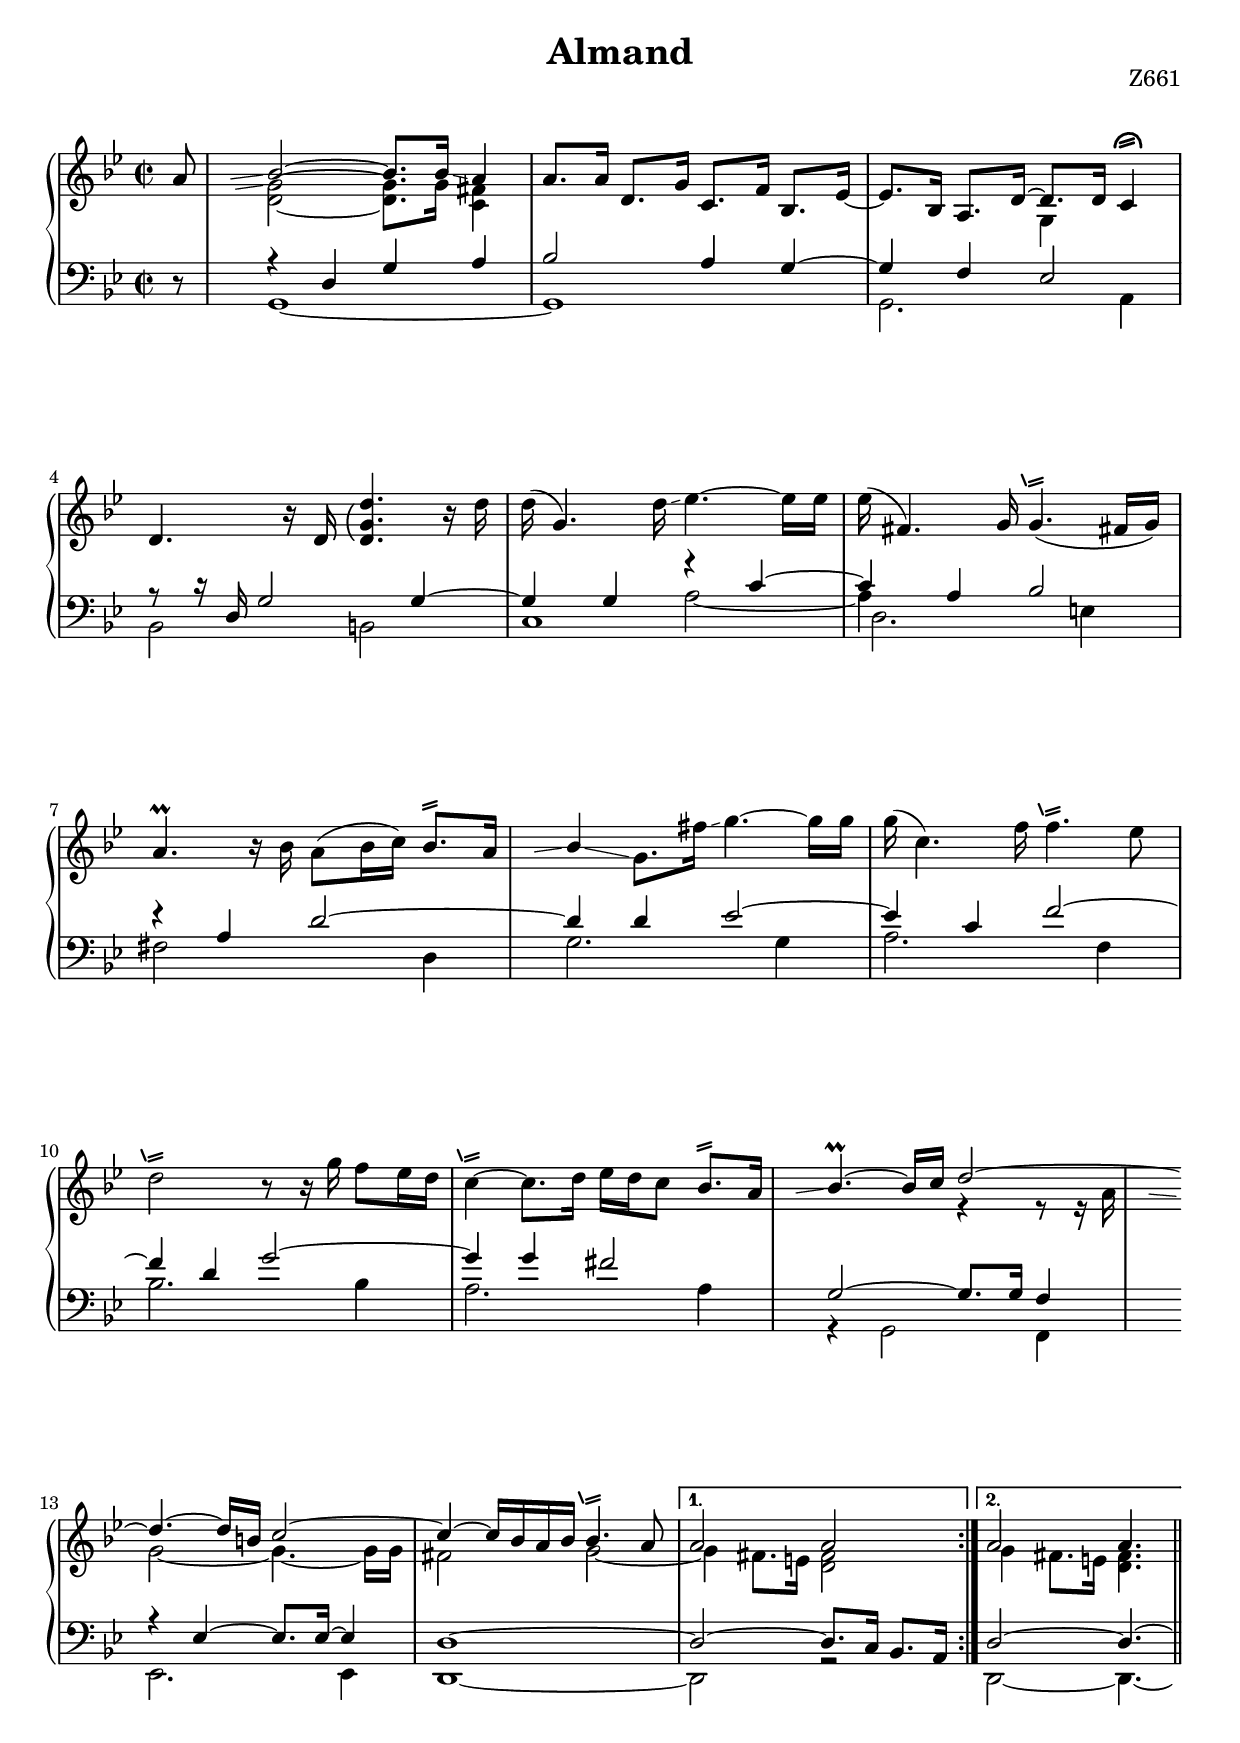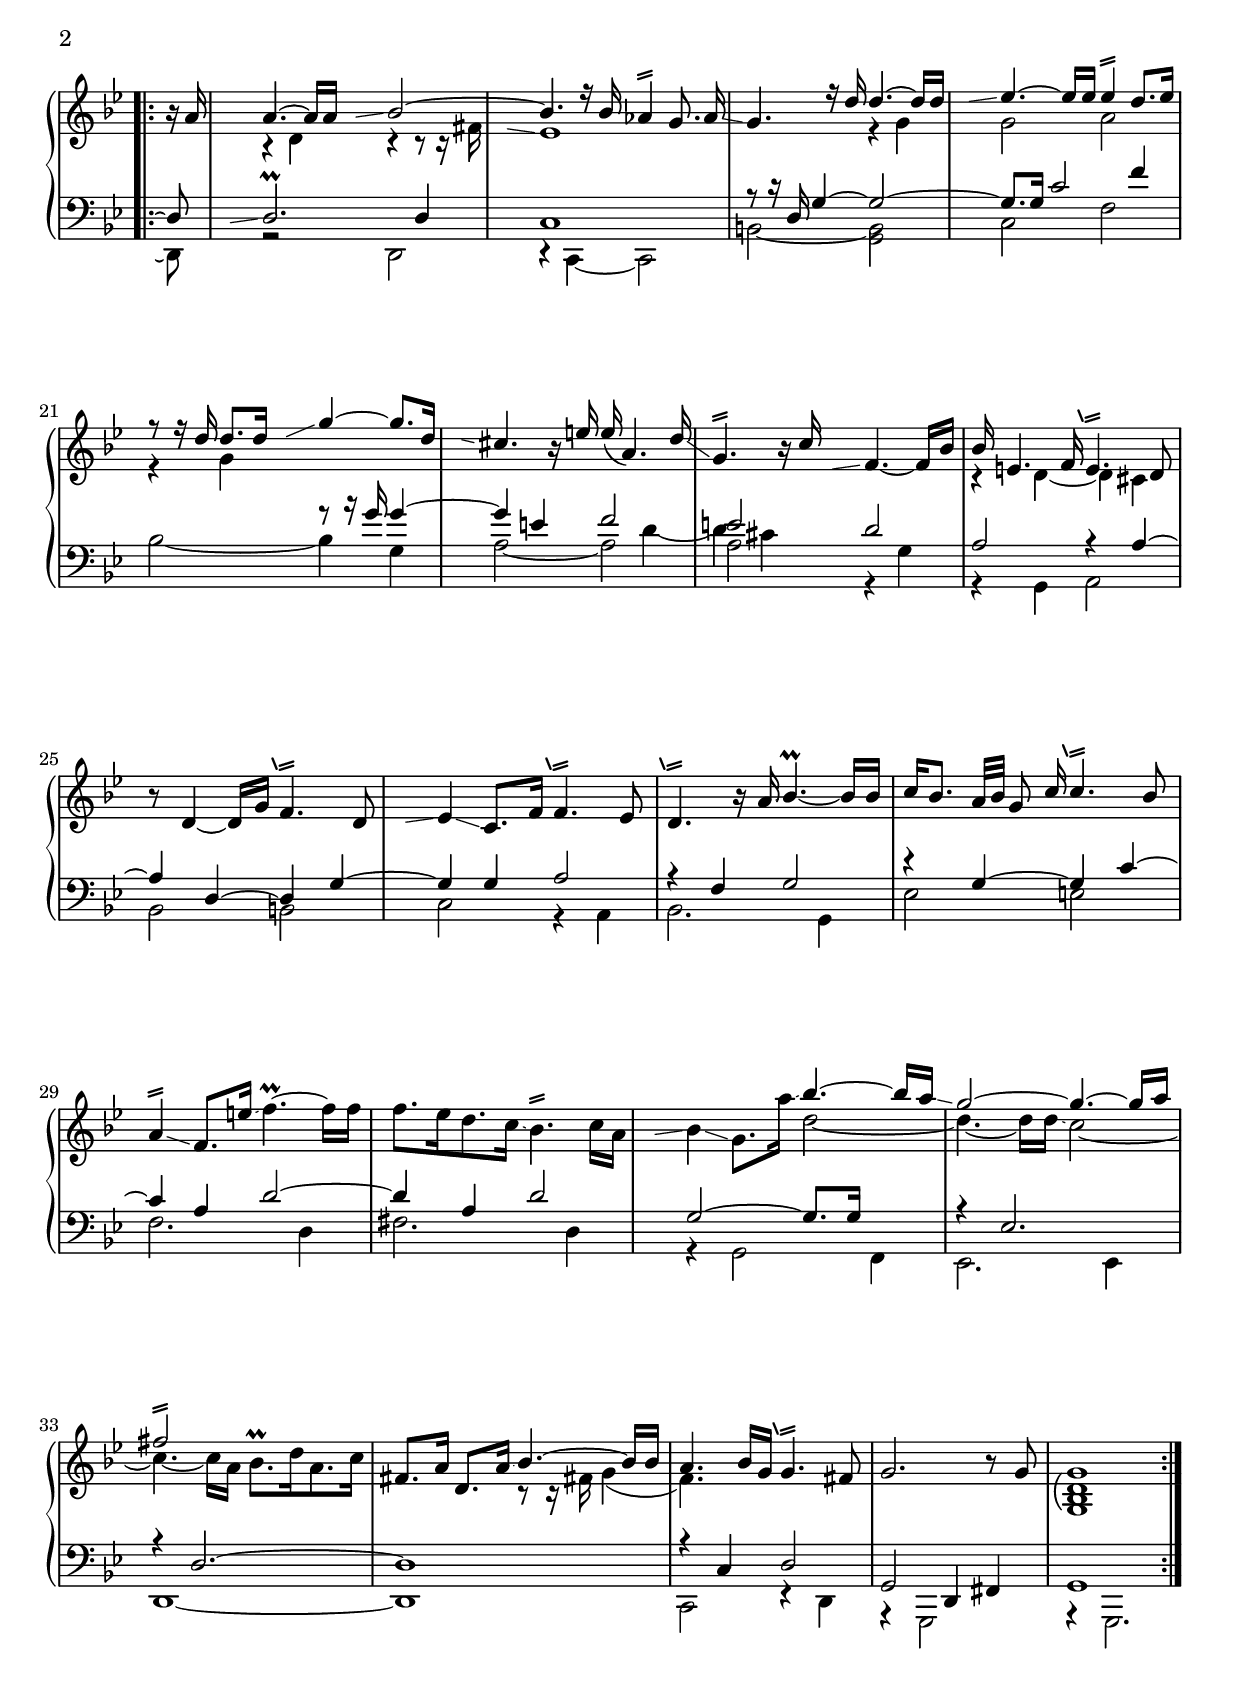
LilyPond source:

\version "2.18.2"

\include "../../tagline.ily"

cstr = \change Staff = "right"
cstl = \change Staff = "left"
shake = \markup { \path #.2 #'(
    (moveto 0 0)
    (lineto 1.3 .4)
    (moveto 0 .4)
    (lineto 1.3 .8)
    ) }

plainShake = \markup { \path #.2 #'(
    (moveto 0 0)
    (lineto 1.3 .4)
    (moveto 0 .4)
    (lineto 1.3 .8)
    (moveto -0.3 0.1)
    (lineto -0.7 1.1)
    ) }

shakeTurned = \markup { \path #.25 #'(
    (moveto 0 0)
    (lineto 1.3 .4)
    (moveto 0 .4)
    (lineto 1.3 .8)
    (moveto -0.5 0)
    (curveto -0.5 1.5 2 2 2 0)
    ) }

repeatGliss = #(define-music-function (parser location grace)
  (ly:pitch?)
  #{
    % the next two lines ensure the glissando is long enough
    % to be visible
    \once \override Glissando.springs-and-rods
      = #ly:spanner::set-spacing-rods
    \once \override Glissando.minimum-length = #4.5
    \once \hideNotes
    \grace $grace \glissando
  #})


\header {
  title = "Almand"
  opus = "Z661"
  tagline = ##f
}

global = {
  \key g \minor
  \time 2/2
  \override Staff.NoteCollision #'merge-differently-dotted = ##t
  \set Timing.beamExceptions = #'( (end . (((1 . 16) . (4 4 4 4)))) )
}

rightUp = \relative c'' {
  \global
  
  \partial 8
  \repeat volta 2 {
    a8
    \repeatGliss a \voiceOne bes2 ~ bes8. bes16\glissando a4
    \oneVoice a8. a16 d,8. g16 c,8. f16 bes,8. ees16 ~
    ees8. bes16 \voiceOne a8. d16 ~ d8. d16 c4^\shakeTurned
    
    \oneVoice d4. r16 d \arpeggioParenthesis <d g d'>4.\arpeggio r16 d'
    d( g,4.) d'16\glissando ees4. ~ ees16 ees
    ees( fis,4.) g16 g4.(^\plainShake fis!16 g)
    
    a4.-\prall r16 bes a8( bes16 c) bes8.^\shake a16
    \repeatGliss a \once \stemUp bes4\glissando g8. fis'16\glissando g4. ~ g16 g
    g16( c,4.) f16 f4.^\plainShake  ees8
    
    d2^\plainShake r8 r16 g f8 ees16 d
    c4^\plainShake  ~ c8. d16 ees d c8 bes8.^\shake a16
    \repeatGliss a \voiceOne bes4.-\prall ~ bes16 c d2 ~
    
    d4. ~ d16 b c2 ~
    c4 ~ c16 bes a bes bes4.^\plainShake a8 
  } \alternative {
    { a2 a }
    { a2 a4. }
  }
  
  \partial 8
  \repeat volta 2 {
    \oneVoice r16 a
    \voiceOne a4. ~ a16 a \repeatGliss a bes2 ~ 
    bes4. r16 bes aes4^\shake g8.\noBeam aes16\glissando
    g4. r16 d' d4. ~ d16 d
    \repeatGliss d ees4. ~ ees16 ees ees4^\shake d8. ees16
    
    r8 r16 d d8. d16 \repeatGliss d g4 ~ g8. d16
    \oneVoice \stemUp \repeatGliss d cis4. 
    %\once \override Glissando.springs-and-rods = #ly:spanner::set-spacing-rods
    %\once \override Glissando.minimum-length = #5
    %\once \hideNotes
    %\grace d \glissando cis4
    
    r16 e e( a,4.) d16\glissando
    g,4.^\shake r16 c \repeatGliss e, f4. ~ f16 bes
    \stemNeutral \voiceOne bes e,4. f16 e4.^\plainShake d8
    
    \oneVoice r8 d4 ~ d16 g f4.^\plainShake d8
    \repeatGliss d ees4\glissando c8. f16 f4.^\plainShake ees8
    d4.^\plainShake r16 a'\glissando \stemUp bes4.-\prall ~ bes16 bes
    c bes8. a32[ bes] g8\noBeam c16 c4.^\plainShake bes8
    
    a4^\shake\glissando f8. e'16\glissando \oneVoice f4.-\prall ~ f16 f
    f8.[ ees16 d8. c16\glissando] bes4.^\shake c16 a
    \repeatGliss a bes4\glissando g8. a'16\glissando \voiceOne bes4. ~ bes16 a\glissando
    g2 ~ g4. ~ g16 a
    
    fis2^\shake s2
    fis,8. a16 d,8. a'16\glissando bes4. ~ bes16 bes
    a4. bes16 g g4.^\plainShake fis8
    \oneVoice g2. r8 g
    \arpeggioParenthesis <g, bes d g>1\arpeggio
  }
}

rightDown = \relative c' {
  \global
  
  \partial 8
  \repeat volta 2 {
    s8 \stemDown
    \repeatGliss f \stemDown <g d>2 ~ q8. g16 <c, fis>4
    s1 s2 g4 s
    
    s1*8 s2
    \voiceTwo r4 r8 r16 a'
    
    \repeatGliss a g2 ~ g4. ~ g16 g
    fis2 g ~
  } \alternative {
    { g4 fis8. e16 <d fis>2 }
    { g4 fis8. e16 <d fis>4. }
  }
  
  \partial 8
  \repeat volta 2 {
    s8
    r4 d r r8 r16 fis
    \repeatGliss f ees1
    s2 r4 g
    g2 a
    
    r4 g s2
    s2 \cstl \voiceFour s4 d ~ 
    d cis s2
    \cstr \voiceTwo r4 d4 ~ d cis
    
    s1 s1 s1 s1
    s1 s1 s2
    d'2 ~ 
    d4. ~ d16 d\glissando c2 ~
    
    c4. ~ c16 a bes8.[^\prall d16 a8. c16]
    s2 r8 r16 fis,! g4(
    f4.) s8 s2
    s1 
    s1
  }
}

leftUp = \relative c {
  \global
  
  \partial 8
  \repeat volta 2 {
    r8 \voiceOne 
    r4  d g a
    bes2 a4 g ~
    g f ees2
    
    r8 r16 d g2 g4 ~
    g g <<{ \voiceOne r4 c ~ c } 
      \new Voice { \voiceTwo a2 ~ a4 }>>
    a4 bes2
    
    r4 a d2 ~
    d4 d ees2 ~
    ees4 c f2 ~
    
    f4 d g2 ~ 
    g4 g fis2 
    g,2 ~ g8. g16 f4
    
    r4 ees ~ ees8. ees16 ~ ees4
    d1 ~
  } \alternative {
    { d2 ~ d8. c16 bes8. a16 }
    { d2 ~ d4. ~ }
  }
  
  \partial 8
  \repeat volta 2 {
    d8
    \repeatGliss c d2.-\prall d4
    c1
    r8 r16 d g4 ~ g2 ~
    g8. g16 c2 f4
    
    s2 r8 r16 g g4 ~
    g e f2
    e d
    a r4 a ~
    
    a d, ~ d g ~
    g g a2
    r4 f g2
    r4 g ~ g c ~
    
    c a d2 ~ 
    d4 a d2
    g,2 ~ g8. g16 s4
    r ees2.
    
    r4 d2. ~ 
    d1
    r4 c d2
    g, d4 fis
    g1
  }
}

leftDown = \relative c {
  \global
  
  \partial 8
  \repeat volta 2 {
    \voiceTwo s8 
    g1 ~ g g2. a4
    
    bes2 b 
    c1 \voiceFour \once \override NoteColumn.force-hshift = #1 d2. \voiceTwo e4
    
    fis2 s4 d
    g2. g4
    a2. f4
    
    bes2. bes4
    a2. a4
    r4 g,2 f4
    
    ees2. ees4
    d1 ~ 
  } \alternative {
    { d2 r2 }
    { d2 ~ d4. ~}
  }
  
  \partial 8
  \repeat volta 2 {
    d8
    r2 d
    r4 c ~ c2
    b' ~ <g b>
    c f
    
    bes ~ bes4 g
    a2 ~ a
    a r4 g
    r g, a2
    
    bes b
    c r4 a
    bes2. g4
    ees'2 e
    
    f2. d4
    fis2. d4
    r4 g,2 f4
    ees2. ees4
    
    d1 ~
    d
    c2 r4 d 
    r g,2 s4
    r g2.
  }
}

breaks = {
  \partial 8
  \repeat volta 2 {
    s8 s1 \noBreak s1 \noBreak s1 \break
    s1 \noBreak s1 \noBreak s1 \break
    s1 \noBreak s1 \noBreak s1 \break
    s1 \noBreak s1 \noBreak s1 \break
    s1 \noBreak s1 \noBreak
  } \alternative {
    { s1 }
    { s2 s4. }
  } \pageBreak
  
  \partial 8
  \repeat volta 2 {
    s8 s1 \noBreak s1 \noBreak s1 \noBreak s1 \break
    s1 \noBreak s1 \noBreak s1 \noBreak s1 \break
    s1 \noBreak s1 \noBreak s1 \noBreak s1 \break
    s1 \noBreak s1 \noBreak s1 \noBreak s1 \break
    s1 \noBreak s1 \noBreak s1 \noBreak s1 \noBreak s1 \break
  }
}

\score {
  \new PianoStaff <<
    \new Staff = "right" {
      << 
        \breaks
        \new Voice { \rightUp }
        \new Voice { \rightDown }
      >>
    }
    \new Staff = "left" { 
      <<
        \breaks 
        \new Voice { \clef bass \leftUp }
        \new Voice { \leftDown }
      >>
    }
  >>
  \layout { indent = 0 }
}
